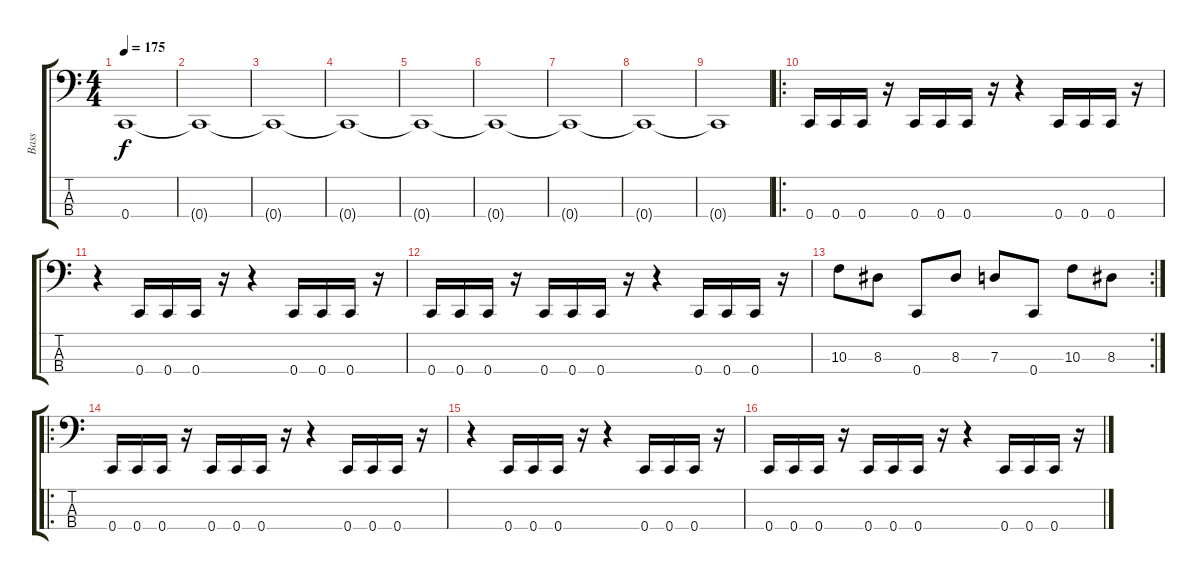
\track ("Bass" "Bass") {instrument electricbasspick}
\staff {score tabs}
\tuning (F2 C2 G1 C1) {hide}
\ts (4 4)
\tempo 175
\clef f4
\ks c
0.4{t}.1{dy f} |
0.4{t}.1 |
0.4{t}.1 |
0.4{t}.1 |
0.4{t}.1 |
0.4{t}.1 |
0.4{t}.1 |
0.4{t}.1 |
0.4{t}.1 |
\ro
0.4.16 0.4.16 0.4.16 r.16 0.4.16 0.4.16 0.4.16 r.16 r.4 0.4.16 0.4.16 0.4.16 r.16 |
r.4 0.4.16 0.4.16 0.4.16 r.16 r.4 0.4.16 0.4.16 0.4.16 r.16 |
0.4.16 0.4.16 0.4.16 r.16 0.4.16 0.4.16 0.4.16 r.16 r.4 0.4.16 0.4.16 0.4.16 r.16 |
\rc 2
10.3.8 8.3.8 0.4.8 8.3.8 7.3.8 0.4.8 10.3.8 8.3.8 |
\ro
0.4.16 0.4.16 0.4.16 r.16 0.4.16 0.4.16 0.4.16 r.16 r.4 0.4.16 0.4.16 0.4.16 r.16 |
r.4 0.4.16 0.4.16 0.4.16 r.16 r.4 0.4.16 0.4.16 0.4.16 r.16 |
0.4.16 0.4.16 0.4.16 r.16 0.4.16 0.4.16 0.4.16 r.16 r.4 0.4.16 0.4.16 0.4.16 r.16
